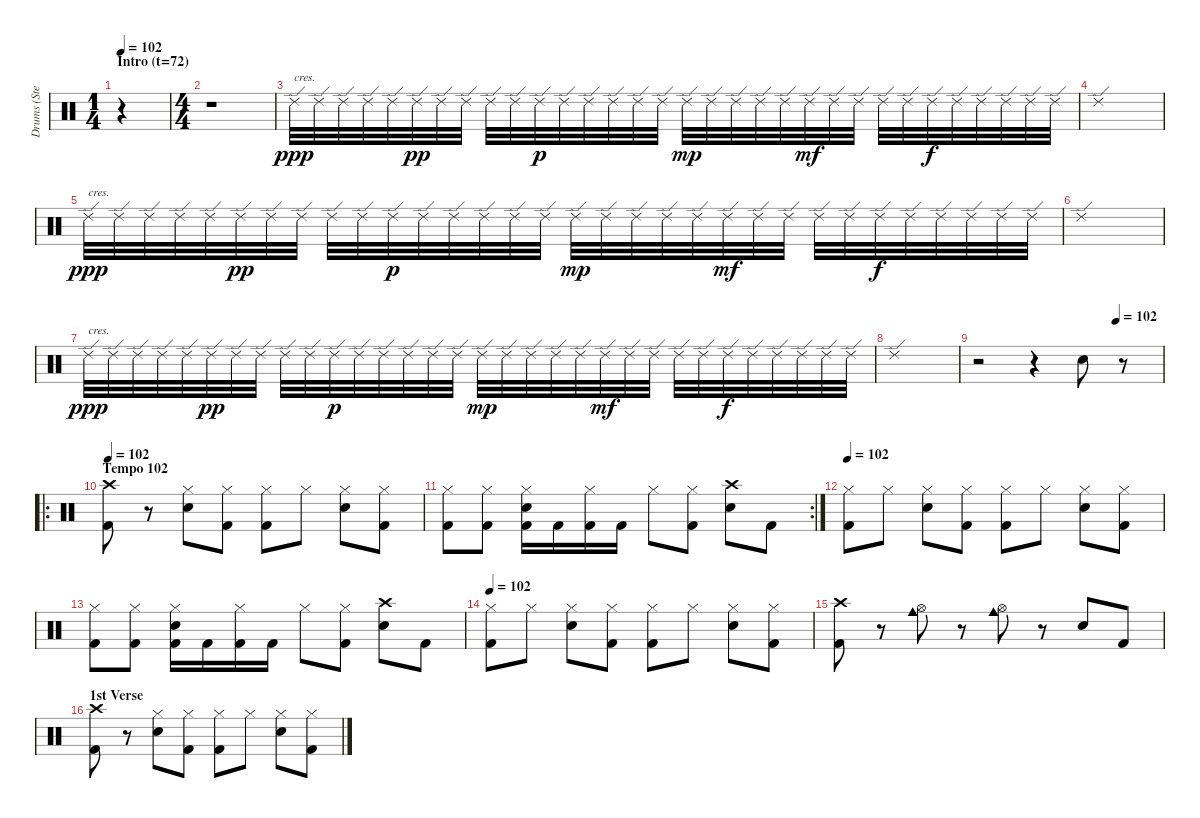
\track ("Drums (Steven)" "Drums (Ste") {instrument percussion}
\staff {score}
\articulation defaults
\ts (1 4)
\section ("" "Intro (t=72)")
\tempo 102
\tempo 72
\tempo 102
\clef neutral
\ks c
r.4{dy ppp} |
\ts (4 4)
r.1 |
"Ride (edge) 2".32{txt "cres."} "Ride (edge) 2".32 "Ride (edge) 2".32 "Ride (edge) 2".32 "Ride (edge) 2".32 "Ride (edge) 2".32{dy pp} "Ride (edge) 2".32 "Ride (edge) 2".32 "Ride (edge) 2".32 "Ride (edge) 2".32 "Ride (edge) 2".32{dy p} "Ride (edge) 2".32 "Ride (edge) 2".32 "Ride (edge) 2".32 "Ride (edge) 2".32 "Ride (edge) 2".32 "Ride (edge) 2".32{dy mp} "Ride (edge) 2".32 "Ride (edge) 2".32 "Ride (edge) 2".32 "Ride (edge) 2".32 "Ride (edge) 2".32{dy mf} "Ride (edge) 2".32 "Ride (edge) 2".32 "Ride (edge) 2".32 "Ride (edge) 2".32 "Ride (edge) 2".32{dy f} "Ride (edge) 2".32 "Ride (edge) 2".32 "Ride (edge) 2".32 "Ride (edge) 2".32 "Ride (edge) 2".32 |
"Ride (edge) 2".1 |
"Ride (edge) 2".32{txt "cres." dy ppp} "Ride (edge) 2".32 "Ride (edge) 2".32 "Ride (edge) 2".32 "Ride (edge) 2".32 "Ride (edge) 2".32{dy pp} "Ride (edge) 2".32 "Ride (edge) 2".32 "Ride (edge) 2".32 "Ride (edge) 2".32 "Ride (edge) 2".32{dy p} "Ride (edge) 2".32 "Ride (edge) 2".32 "Ride (edge) 2".32 "Ride (edge) 2".32 "Ride (edge) 2".32 "Ride (edge) 2".32{dy mp} "Ride (edge) 2".32 "Ride (edge) 2".32 "Ride (edge) 2".32 "Ride (edge) 2".32 "Ride (edge) 2".32{dy mf} "Ride (edge) 2".32 "Ride (edge) 2".32 "Ride (edge) 2".32 "Ride (edge) 2".32 "Ride (edge) 2".32{dy f} "Ride (edge) 2".32 "Ride (edge) 2".32 "Ride (edge) 2".32 "Ride (edge) 2".32 "Ride (edge) 2".32 |
"Ride (edge) 2".1 |
"Ride (edge) 2".32{txt "cres." dy ppp} "Ride (edge) 2".32 "Ride (edge) 2".32 "Ride (edge) 2".32 "Ride (edge) 2".32 "Ride (edge) 2".32{dy pp} "Ride (edge) 2".32 "Ride (edge) 2".32 "Ride (edge) 2".32 "Ride (edge) 2".32 "Ride (edge) 2".32{dy p} "Ride (edge) 2".32 "Ride (edge) 2".32 "Ride (edge) 2".32 "Ride (edge) 2".32 "Ride (edge) 2".32 "Ride (edge) 2".32{dy mp} "Ride (edge) 2".32 "Ride (edge) 2".32 "Ride (edge) 2".32 "Ride (edge) 2".32 "Ride (edge) 2".32{dy mf} "Ride (edge) 2".32 "Ride (edge) 2".32 "Ride (edge) 2".32 "Ride (edge) 2".32 "Ride (edge) 2".32{dy f} "Ride (edge) 2".32 "Ride (edge) 2".32 "Ride (edge) 2".32 "Ride (edge) 2".32 "Ride (edge) 2".32 |
"Ride (edge) 2".1 |
\tempo (102 0.75)
r.2 r.4 "Snare (hit) 2".8 r.8 |
\ro
\section ("" "Tempo 102")
\tempo 102
("Kick (hit) 2" "Crash high (hit)").8 r.8 ("Hi-Hat (closed)" "Snare (hit) 2").8 ("Hi-Hat (closed)" "Kick (hit) 2").8 ("Hi-Hat (closed)" "Kick (hit) 2").8 "Hi-Hat (closed)".8 ("Hi-Hat (closed)" "Snare (hit) 2").8 ("Hi-Hat (closed)" "Kick (hit) 2").8 |
\rc 2
("Hi-Hat (closed)" "Kick (hit) 2").8 ("Hi-Hat (closed)" "Kick (hit) 2").8 ("Hi-Hat (closed)" "Snare (hit) 2" "Kick (hit) 2").16 "Kick (hit) 2".16 ("Hi-Hat (closed)" "Kick (hit) 2").16 "Kick (hit) 2".16 "Hi-Hat (closed)".8 ("Hi-Hat (closed)" "Kick (hit) 2").8 ("Snare (hit) 2" "Crash high (hit)").8 "Kick (hit) 2".8 |
\tempo 102
("Hi-Hat (closed)" "Kick (hit) 2").8 "Hi-Hat (closed)".8 ("Hi-Hat (closed)" "Snare (hit) 2").8 ("Hi-Hat (closed)" "Kick (hit) 2").8 ("Hi-Hat (closed)" "Kick (hit) 2").8 "Hi-Hat (closed)".8 ("Hi-Hat (closed)" "Snare (hit) 2").8 ("Hi-Hat (closed)" "Kick (hit) 2").8 |
("Hi-Hat (closed)" "Kick (hit) 2").8 ("Hi-Hat (closed)" "Kick (hit) 2").8 ("Hi-Hat (closed)" "Snare (hit) 2" "Kick (hit) 2").16 "Kick (hit) 2".16 ("Hi-Hat (closed)" "Kick (hit) 2").16 "Kick (hit) 2".16 "Hi-Hat (closed)".8 ("Hi-Hat (closed)" "Kick (hit) 2").8 ("Snare (hit) 2" "Crash high (hit)").8 "Kick (hit) 2".8 |
\tempo 102
("Hi-Hat (closed)" "Kick (hit) 2").8 "Hi-Hat (closed)".8 ("Hi-Hat (closed)" "Snare (hit) 2").8 ("Hi-Hat (closed)" "Kick (hit) 2").8 ("Hi-Hat (closed)" "Kick (hit) 2").8 "Hi-Hat (closed)".8 ("Hi-Hat (closed)" "Snare (hit) 2").8 ("Hi-Hat (closed)" "Kick (hit) 2").8 |
("Kick (hit) 2" "Crash high (hit)").8 r.8 ("Hi-Hat (open)" "Cowbell medium (hit)").8 r.8 ("Hi-Hat (open)" "Cowbell medium (hit)").8 r.8 "Electric Snare (hit)".8 "Kick (hit) 2".8 |
\section ("" "1st Verse")
("Kick (hit) 2" "Crash high (hit)").8 r.8 ("Hi-Hat (closed)" "Snare (hit) 2").8 ("Hi-Hat (closed)" "Kick (hit) 2").8 ("Hi-Hat (closed)" "Kick (hit) 2").8 "Hi-Hat (closed)".8 ("Hi-Hat (closed)" "Snare (hit) 2").8 ("Hi-Hat (closed)" "Kick (hit) 2").8
